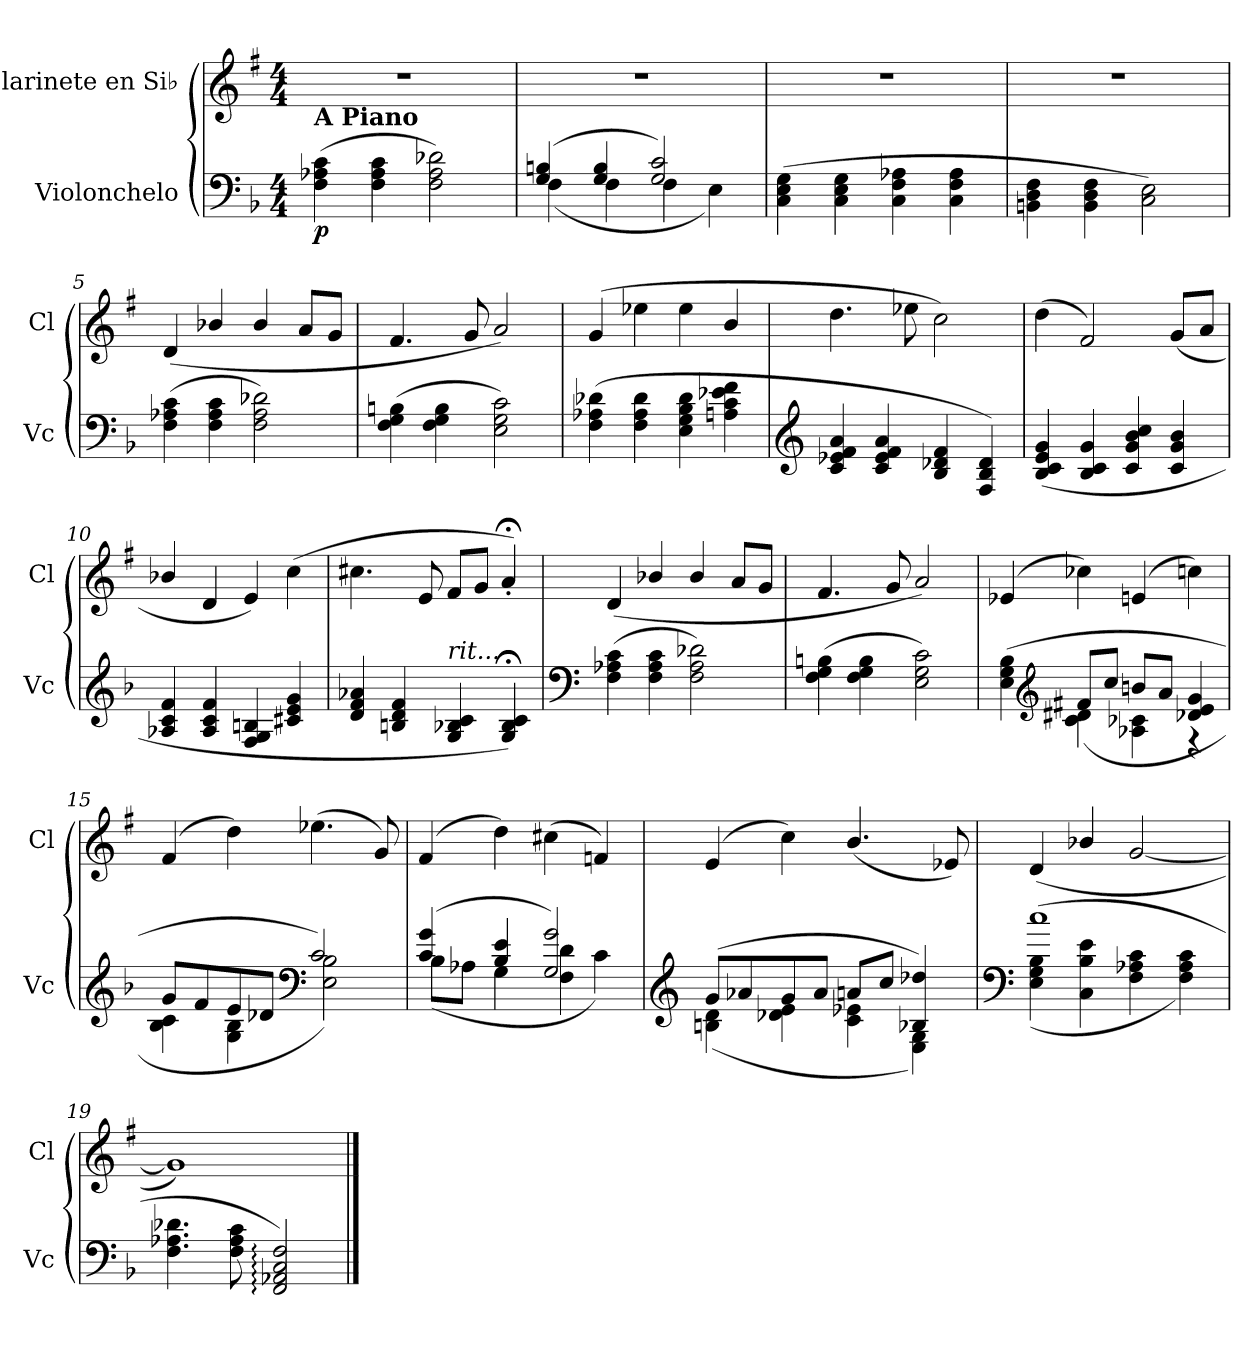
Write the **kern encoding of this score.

**kern	**dynam	**kern
*part2	*part2	*part1
*staff2	*staff2	*staff1
*I"Violonchelo	*	*I"Clarinete en Si♭
*I'Vc	*	*I'Cl
*clefF4	*	*clefG2
*	*	*ITrd1c2
*k[b-]	*	*k[b-]
*M4/4	*	*M4/4
=1	=1	=1
!LO:TX:a:B:t=A Piano	!	!
!	!LO:DY:b	!
(>4F\ 4A-X\ 4c\	p	1r
4F\ 4A-\ 4c\	.	.
2F\ 2A-\ 2d-X\)	.	.
=2	=2	=2
*^	*	*
(>4G/ 4Bn/	(<4F\	.	1r
4G/ 4B/	4F\	.	.
2G/ 2c/)	4F\	.	.
.	4E\)	.	.
*v	*v	*	*
=3	=3	=3
(>4C\ 4E\ 4G\	.	1r
4C\ 4E\ 4G\	.	.
4C\ 4F\ 4A-X\	.	.
4C\ 4F\ 4A-\	.	.
=4	=4	=4
4BBn\ 4D\ 4F\	.	1r
4BB\ 4D\ 4F\	.	.
2C\ 2E\)	.	.
=5	=5	=5
(>4F\ 4A-X\ 4c\	.	(<4c/
4F\ 4A-\ 4c\	.	4a-X/
2F\ 2A-\ 2d-X\)	.	4a-/
.	.	8g/L
.	.	8f/J
=6	=6	=6
(>4F\ 4G\ 4Bn\	.	4.e/
4F\ 4G\ 4B\	.	.
.	.	8f/
2E\ 2G\ 2c\)	.	2g/)
!!LO:LB:g=z
=7	=7	=7
(>4F\ 4A-X\ 4d-X\	.	(>4f/
4F\ 4A-\ 4d-\	.	4dd-X\
4E\ 4G\ 4B-\ 4d-\	.	4dd-\
4An\ 4c\ 4e-X\ 4f\	.	4a/
=8	=8	=8
*clefG2	*	*
4c/ 4e-X/ 4f/ 4a/	.	4.cc\
4c/ 4e-/ 4f/ 4a/	.	.
.	.	8dd-X\
4B-/ 4d-X/ 4f/	.	2b-\)
4F/ 4B-/ 4d-/)	.	.
=9	=9	=9
(<4B-/ 4c/ 4e/ 4g/	.	(>4cc\
4B-/ 4c/ 4g/	.	2e/)
4c/ 4g/ 4b-/ 4cc/	.	.
4c/ 4g/ 4b-/	.	(<8f/L
.	.	8g/J
=10	=10	=10
4A-X/ 4c/ 4f/	.	4a-X/
4A-/ 4c/ 4f/	.	4c/
4F/ 4G/ 4Bn/	.	4d/)
4c#X/ 4e/ 4g/	.	(>4b-\
=11	=11	=11
4d/ 4f/ 4a-X/	.	4.bn\
4Bn/ 4d/ 4f/	.	.
.	.	8d/
!LO:TX:a:i:t=rit...	!	!
4G/ 4B-X/ 4c/	.	8e/L
*	*	*MM40
.	.	8f/J
*	*	*MM30
4G/;< 4B-/;< 4c/;<)	.	4g;<'/)
!!LO:LB:g=z
=12	=12	=12
*clefF4	*	*
*	*	*MM60
(>4F\ 4A-X\ 4c\	.	(<4c/
4F\ 4A-\ 4c\	.	4a-X/
2F\ 2A-\ 2d-X\)	.	4a-/
.	.	8g/L
.	.	8f/J
=13	=13	=13
(>4F\ 4G\ 4Bn\	.	4.e/
4F\ 4G\ 4B\	.	.
.	.	8f/
2E\ 2G\ 2c\)	.	2g/)
=14	=14	=14
*^	*	*
(>4E\ 4G\ 4B-\	4ryy	.	(>4d-X/
*clefG2	*	*	*
8f#X/L	(<4c\ 4d#X\	.	4b--X\)
8cc/J	.	.	.
8bn/L	4A-X\ 4c-X\	.	(>4dn/
8a/J	.	.	.
4d-X/ 4e/ 4g/	4r	.	4b-X\)
=15	=15	=15	=15
8g/L	4B-\ 4c\	.	(>4e/
8f/	.	.	.
8e/	4G\ 4B-\	.	4cc\)
8d-X/J	.	.	.
*clefF4	*	*	*
2c/)	2E\ 2B-\)	.	(>4.dd-X\
.	.	.	8f/)
!!LO:LB:g=z
=16	=16	=16	=16
(>4c/ 4g/	(<8B-\L	.	(>4e/
.	8A-X\J	.	.
4B-/ 4e/	4G\	.	4cc\)
2G/ 2g/)	4F\ 4d\	.	(>4bn\
.	4c\)	.	4e-X/)
=17	=17	=17	=17
*clefG2	*	*	*
(>8g/L	(<4Bn\ 4d\	.	(>4d/
8a-X/	.	.	.
8g/	4d-X\ 4e\	.	4b-\)
8a-/J	.	.	.
8an/L	4c\ 4e-X\	.	(<4.a/
8cc/J	.	.	.
4B-X/ 4dd-X/)	4E\ 4G\)	.	.
.	.	.	8d-X/)
=18	=18	=18	=18
*clefF4	*	*	*
(>1cc	(<4E\ 4G\ 4B-\	.	(<4c/
.	4C\ 4B-\ 4e\	.	4a-X/
.	4F\ 4A-X\ 4c\	.	[2f/
.	4F\ 4A-\ 4c\)	.	.
*v	*v	*	*
=19	=19	=19
4.F\ 4.A-X\ 4.d-X\	.	1f])
8F\ 8A-\ 8c\	.	.
2FF/: 2AA-X/: 2C/: 2F/:)	.	.
==	==	==
*-	*-	*-
